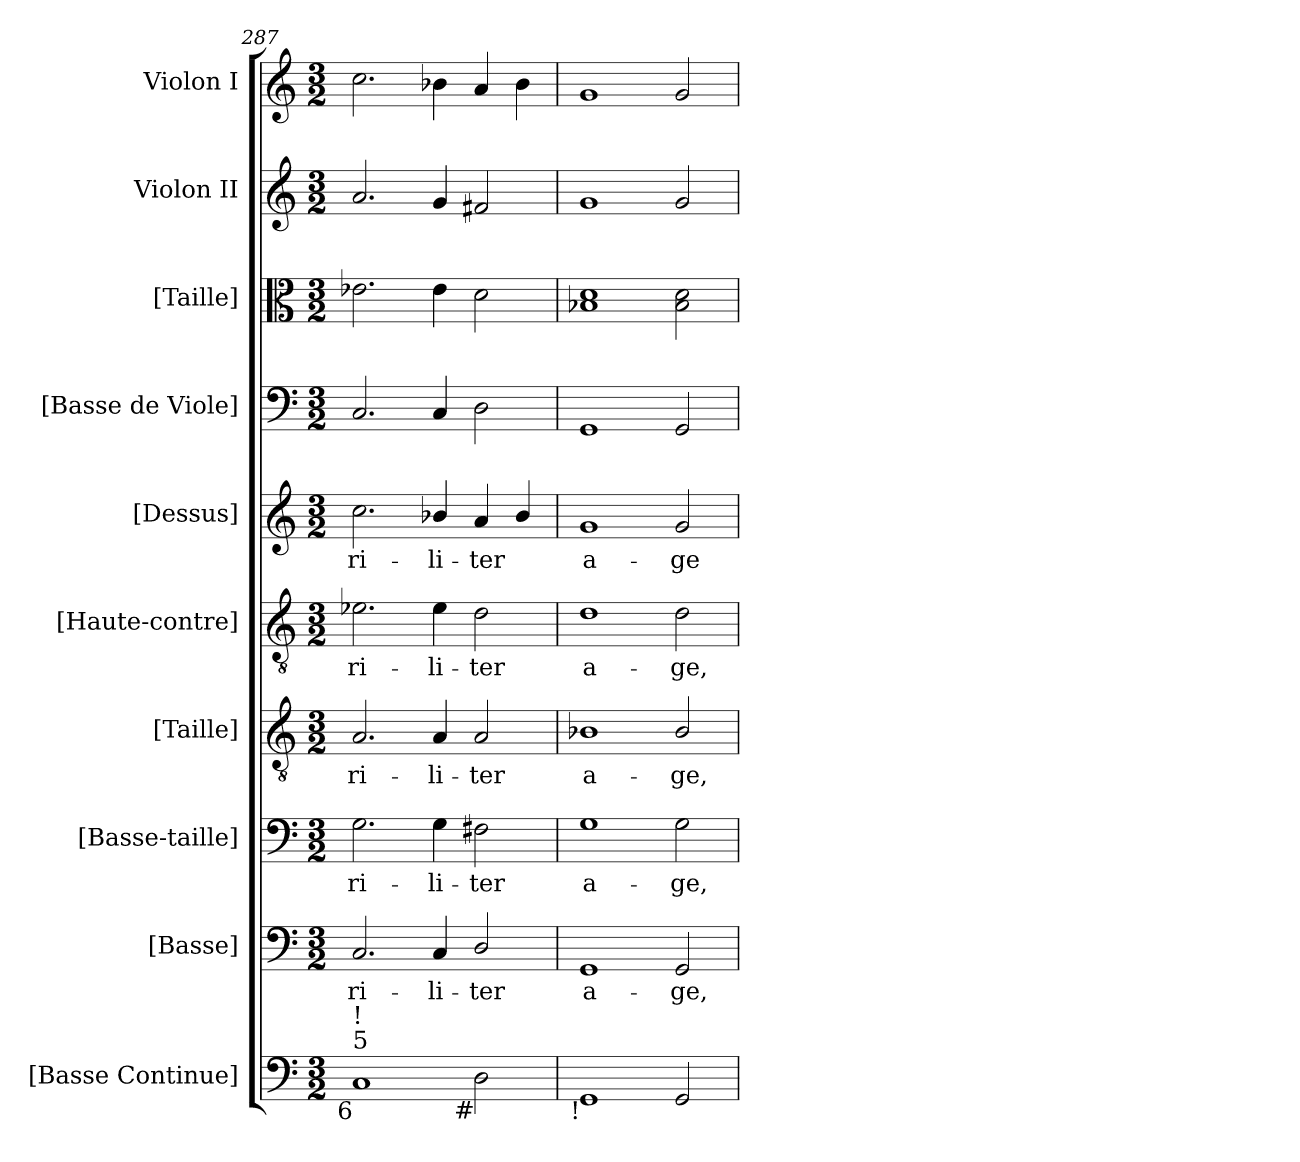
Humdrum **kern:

**kern	**kern	**text	**kern	**text	**kern	**text	**kern	**text	**kern	**text	**kern	**kern	**kern	**kern
*part10	*part9	*part9	*part8	*part8	*part7	*part7	*part6	*part6	*part5	*part5	*part4	*part3	*part2	*part1
*staff10	*staff9	*staff9	*staff8	*staff8	*staff7	*staff7	*staff6	*staff6	*staff5	*staff5	*staff4	*staff3	*staff2	*staff1
*I"[Basse Continue]	*I"[Basse]	*	*I"[Basse-taille]	*	*I"[Taille]	*	*I"[Haute-contre]	*	*I"[Dessus]	*	*I"[Basse de Viole]	*I"[Taille]	*I"Violon II	*I"Violon I
*I'B.c.	*I'B.	*	*I'B.t.	*	*I'T.	*	*I'H.C.	*	*I'D.	*	*	*	*I'Vln. II	*I'Vln. I
*clefF4	*clefF4	*	*clefF4	*	*clefGv2	*	*clefGv2	*	*clefG2	*	*clefF4	*clefC3	*clefG2	*clefG2
*	*	*	*	*	*ITrd7c12	*	*ITrd7c12	*	*	*	*	*	*	*
*k[]	*k[]	*	*k[]	*	*k[]	*	*k[]	*	*k[]	*	*k[]	*k[]	*k[]	*k[]
*M3/2	*M3/2	*	*M3/2	*	*M3/2	*	*M3/2	*	*M3/2	*	*M3/2	*M3/2	*M3/2	*M3/2
=287	=287	=287	=287	=287	=287	=287	=287	=287	=287	=287	=287	=287	=287	=287
!	!	!LO:LY:b:color=#000000	!	!	!	!	!	!	!	!	!	!	!	!
!	!	!	!	!LO:LY:b:color=#000000	!	!	!	!	!	!	!	!	!	!
!	!	!	!	!	!	!LO:LY:b:color=#000000	!	!	!	!	!	!	!	!
!	!	!	!	!	!	!	!	!LO:LY:b:color=#000000	!	!	!	!	!	!
!LO:TX:b:rj:t=6	!	!	!	!	!	!	!	!	!	!	!	!	!	!
!LO:TX:t=5	!	!	!	!	!	!	!	!	!	!	!	!	!	!
!LO:TX:t=!	!	!	!	!	!	!	!	!	!	!	!	!	!	!
!	!	!	!	!	!	!	!	!	!	!LO:LY:b:color=#000000	!	!	!	!
1Ci	2.Ci/	-ri-	2.Gi\	-ri-	2.AAi/	-ri-	2.E-Xi\	-ri-	2.cci\	-ri-	2.Ci/	2.e-Xi\	2.ai/	2.cci\
!	!	!LO:LY:b:color=#000000	!	!	!	!	!	!	!	!	!	!	!	!
!	!	!	!	!LO:LY:b:color=#000000	!	!	!	!	!	!	!	!	!	!
!	!	!	!	!	!	!LO:LY:b:color=#000000	!	!	!	!	!	!	!	!
!	!	!	!	!	!	!	!	!LO:LY:b:color=#000000	!	!	!	!	!	!
!	!	!	!	!	!	!	!	!	!	!LO:LY:b:color=#000000	!	!	!	!
.	4Ci/	-li-	4Gi\	-li-	4AAi/	-li-	4E-i\	-li-	4b-Xi/	-li-	4Ci/	4e-i\	4gi/	4b-Xi\
!	!	!LO:LY:b:color=#000000	!	!	!	!	!	!	!	!	!	!	!	!
!	!	!	!	!LO:LY:b:color=#000000	!	!	!	!	!	!	!	!	!	!
!	!	!	!	!	!	!LO:LY:b:color=#000000	!	!	!	!	!	!	!	!
!	!	!	!	!	!	!	!	!LO:LY:b:color=#000000	!	!	!	!	!	!
!LO:TX:b:rj:t=#	!	!	!	!	!	!	!	!	!	!	!	!	!	!
!	!	!	!	!	!	!	!	!	!	!LO:LY:b:color=#000000	!	!	!	!
2Di\	2Di/	-ter	2F#Xi\	-ter	2AAi/	-ter	2Di\	-ter	4ai/	-ter	2Di\	2di\	2f#Xi/	4ai/
.	.	.	.	.	.	.	.	.	4b-i/	.	.	.	.	4b-i\
=288	=288	=288	=288	=288	=288	=288	=288	=288	=288	=288	=288	=288	=288	=288
!	!	!LO:LY:b:color=#000000	!	!	!	!	!	!	!	!	!	!	!	!
!	!	!	!	!LO:LY:b:color=#000000	!	!	!	!	!	!	!	!	!	!
!	!	!	!	!	!	!LO:LY:b:color=#000000	!	!	!	!	!	!	!	!
!	!	!	!	!	!	!	!	!LO:LY:b:color=#000000	!	!	!	!	!	!
!LO:TX:b:rj:t=!	!	!	!	!	!	!	!	!	!	!	!	!	!	!
!	!	!	!	!	!	!	!	!	!	!LO:LY:b:color=#000000	!	!	!	!
1GGi	1GGi	a-	1Gi	a-	1BB-Xi	a-	1Di	a-	1gi	a-	1GGi	1B-Xi 1di	1gi	1gi
!	!	!LO:LY:b:color=#000000	!	!	!	!	!	!	!	!	!	!	!	!
!	!	!	!	!LO:LY:b:color=#000000	!	!	!	!	!	!	!	!	!	!
!	!	!	!	!	!	!LO:LY:b:color=#000000	!	!	!	!	!	!	!	!
!	!	!	!	!	!	!	!	!LO:LY:b:color=#000000	!	!	!	!	!	!
!	!	!	!	!	!	!	!	!	!	!LO:LY:b:color=#000000	!	!	!	!
2GGi/	2GGi/	-ge,	2Gi\	-ge,	2BB-i/	-ge,	2Di\	-ge,	2gi/	-ge	2GGi/	2B-i\ 2di	2gi/	2gi/
=	=	=	=	=	=	=	=	=	=	=	=	=	=	=
*-	*-	*-	*-	*-	*-	*-	*-	*-	*-	*-	*-	*-	*-	*-
